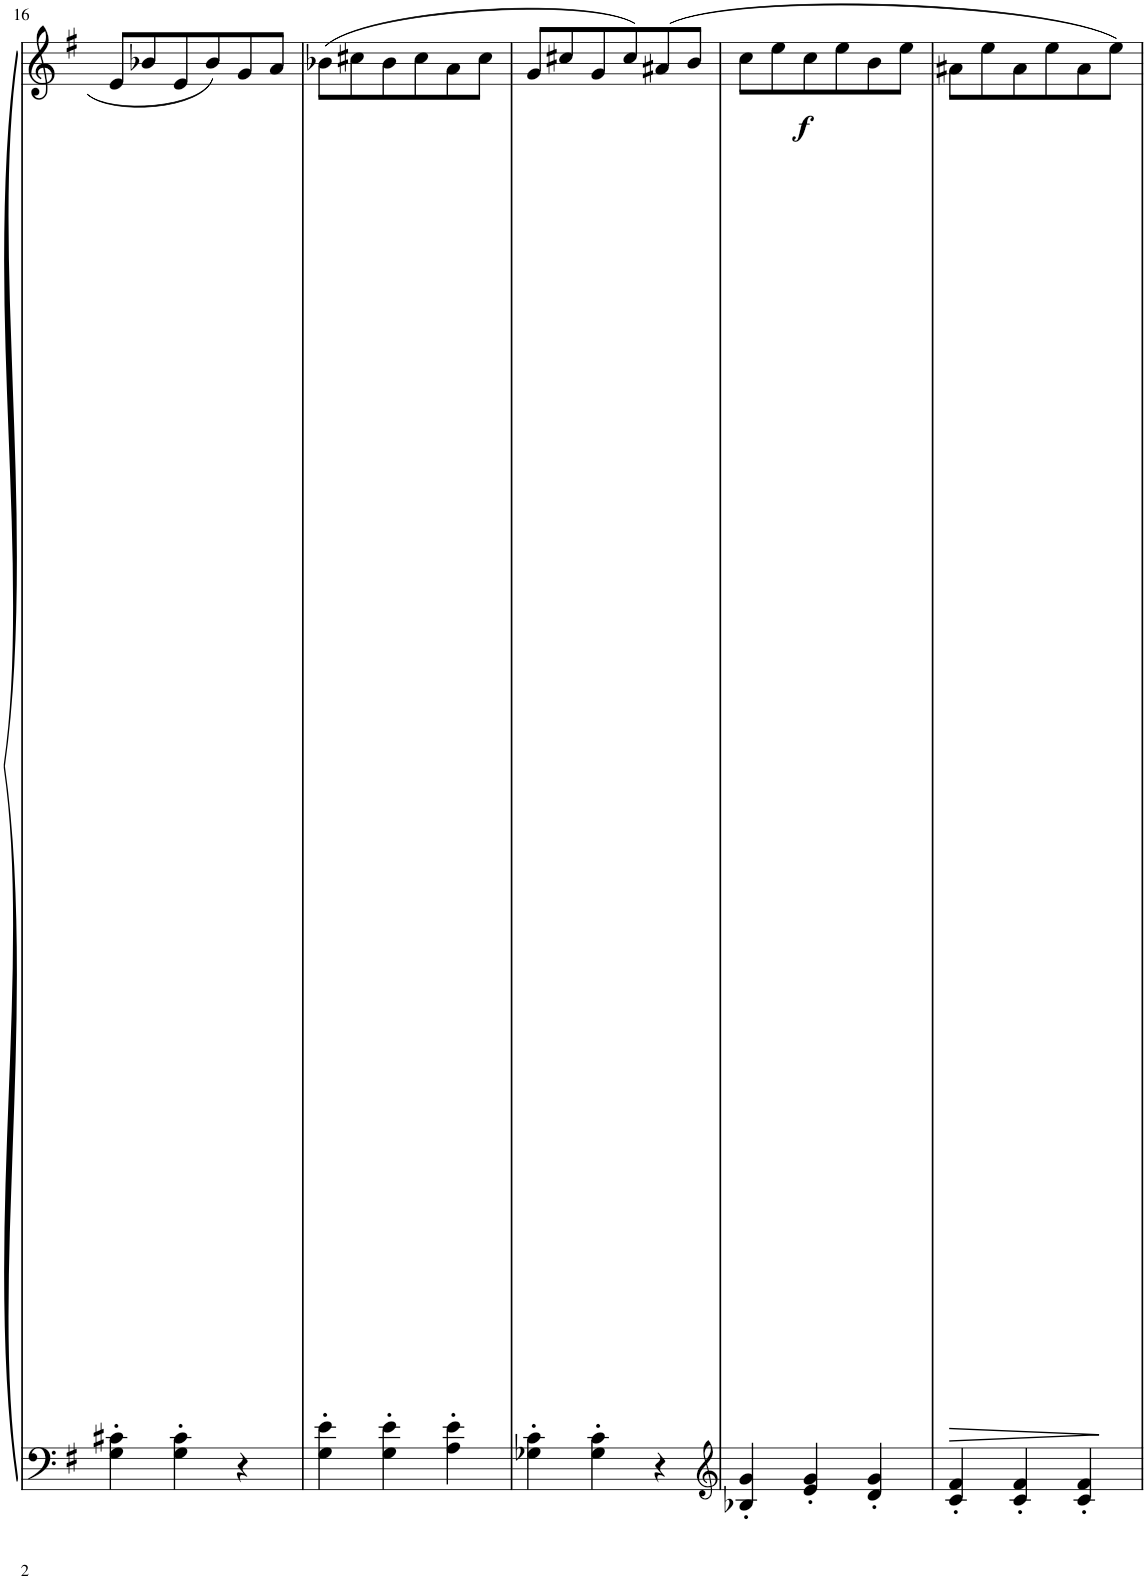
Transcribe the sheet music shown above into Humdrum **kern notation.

**kern	**kern	**dynam
*part1	*part1	*part1
*staff2	*staff1	*staff1/2
*I"Piano	*	*
*I'Pno	*	*
!!LO:PB:g=z
*clefF4	*clefG2	*
*k[f#]	*k[f#]	*
*M3/4	*M3/4	*
=16	=16	=16
4G\' 4c#X\'	8e/L	.
.	8b-X/	.
4G\' 4c#\'	8e/	.
.	8b-/	.
4r	8g/	.
.	8a/J	.
=17	=17	=17
4G\' 4e\'	(8b-X\L	.
.	8cc#X\	.
4G\' 4e\'	8b-\	.
.	8cc#\	.
4A\' 4e\'	8a\	.
.	8cc#\J	.
=18	=18	=18
4G-X\' 4c\'	8g/L	.
.	8cc#X/	.
4G-\' 4c\'	8g/	.
.	8cc#/)	.
4r	(8a#X/	.
.	8b/J	.
=19	=19	=19
*clefG2	*	*
4B-X/' 4g/'	8cc\L	.
!	!	!LO:DY:b
.	8ee\	f
4e/' 4g/'	8cc\	.
.	8ee\	.
4d/' 4g/'	8b\	.
.	8ee\J	.
=20	=20	=20
!	!	!LO:HP:b
4c/' 4f#/'	8a#X\L	>
.	8ee\	.
4c/' 4f#/'	8a#\	.
.	8ee\	.
4c/' 4f#/'	8a#\	.
.	8ee\J)	]
=	=	=
*-	*-	*-
